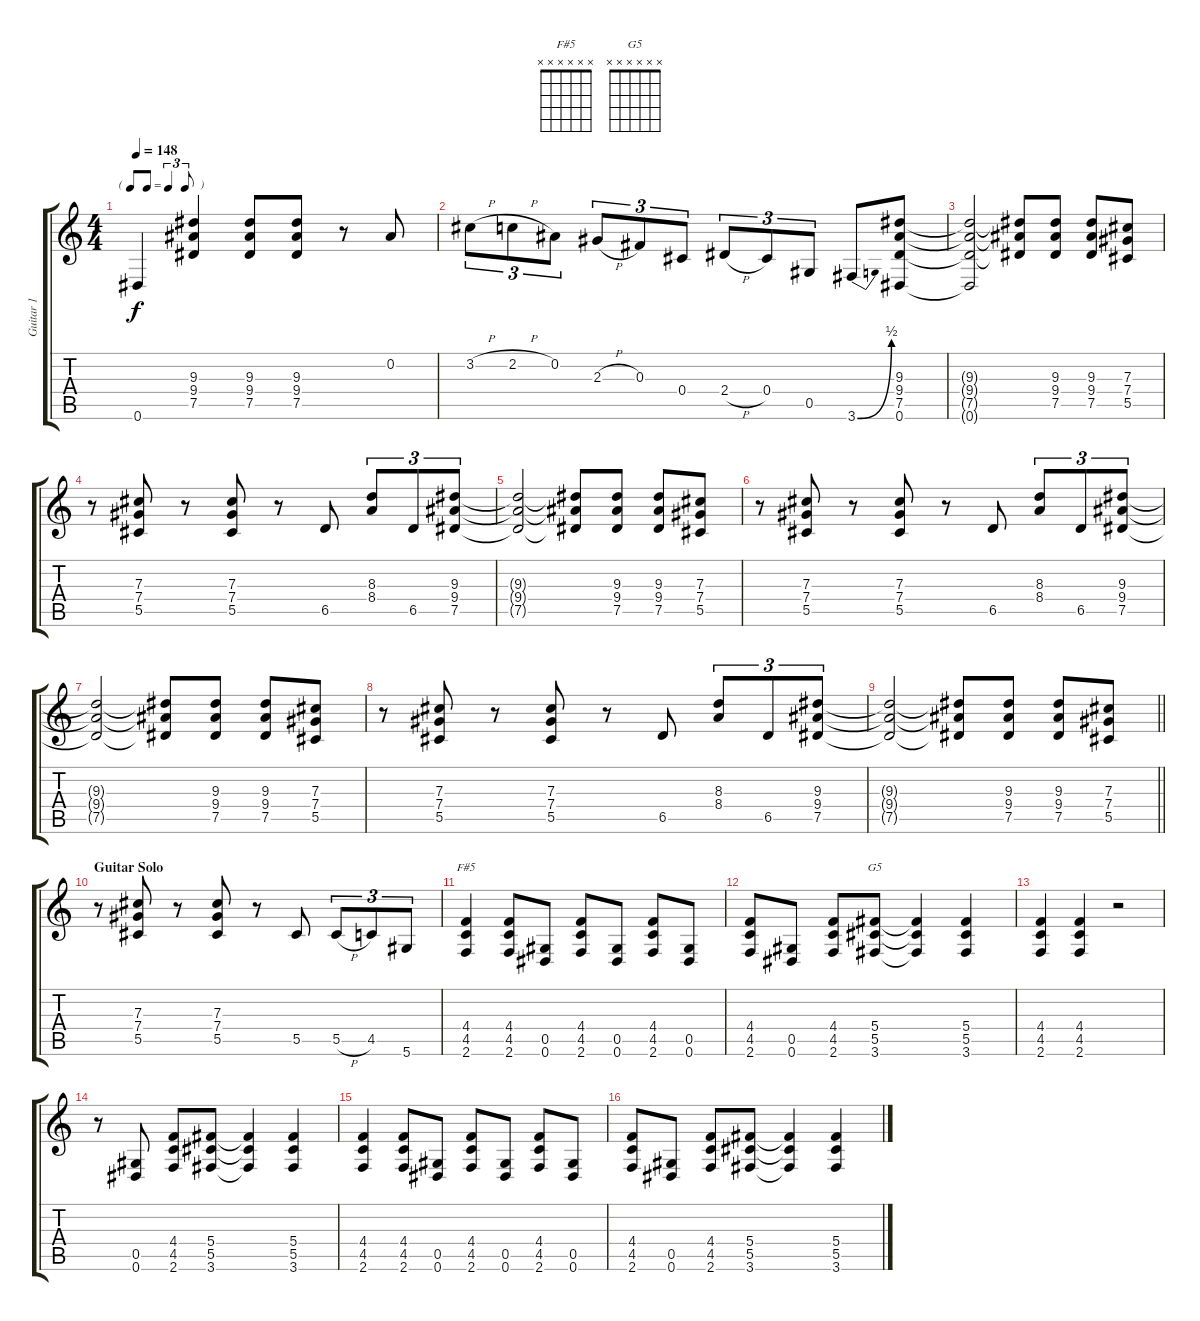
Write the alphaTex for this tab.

\track ("Guitar 1" "Guitar 1") {instrument overdrivenguitar}
\staff {score tabs}
\tuning (Eb4 Bb3 Gb3 Db3 Ab2 Eb2) {hide}
\chord ("F#5" x x x x x x)
\chord ("G5" x x x x x x)
\ts (4 4)
\tf triplet8th
\tempo 148
\clef g2
\ks c
0.6{t}.4{dy f} (9.3 9.4 7.5).4 (9.3 9.4 7.5).8 (9.3 9.4 7.5).8 r.8 0.2.8 |
3.2{h}.8{tu (3 2)} 2.2{h}.8{tu (3 2)} 0.2.8{tu (3 2)} 2.3{h}.8{tu (3 2)} 0.3.8{tu (3 2)} 0.4.8{tu (3 2)} 2.4{h}.8{tu (3 2)} 0.4.8{tu (3 2)} 0.5.8{tu (3 2)} 3.6{be (bend 0 0 60 2)}.8 (9.3 9.4 7.5 0.6).8 |
(9.3{t} 9.4{t} 7.5{t} 0.6{t}).2 (9.3{t} 9.4{t} 7.5{t}).8 (9.3 9.4 7.5).8 (9.3 9.4 7.5).8 (7.3 7.4 5.5).8 |
r.8 (7.3 7.4 5.5).8 r.8 (7.3 7.4 5.5).8 r.8 6.5.8 (8.3 8.4).8{tu (3 2)} 6.5.8{tu (3 2)} (9.3 9.4 7.5).8{tu (3 2)} |
(9.3{t} 9.4{t} 7.5{t}).2 (9.3{t} 9.4{t} 7.5{t}).8 (9.3 9.4 7.5).8 (9.3 9.4 7.5).8 (7.3 7.4 5.5).8 |
r.8 (7.3 7.4 5.5).8 r.8 (7.3 7.4 5.5).8 r.8 6.5.8 (8.3 8.4).8{tu (3 2)} 6.5.8{tu (3 2)} (9.3 9.4 7.5).8{tu (3 2)} |
(9.3{t} 9.4{t} 7.5{t}).2 (9.3{t} 9.4{t} 7.5{t}).8 (9.3 9.4 7.5).8 (9.3 9.4 7.5).8 (7.3 7.4 5.5).8 |
r.8 (7.3 7.4 5.5).8 r.8 (7.3 7.4 5.5).8 r.8 6.5.8 (8.3 8.4).8{tu (3 2)} 6.5.8{tu (3 2)} (9.3 9.4 7.5).8{tu (3 2)} |
\barLineRight lightlight
(9.3{t} 9.4{t} 7.5{t}).2 (9.3{t} 9.4{t} 7.5{t}).8 (9.3 9.4 7.5).8 (9.3 9.4 7.5).8 (7.3 7.4 5.5).8 |
\section ("" "Guitar Solo")
r.8 (7.3 7.4 5.5).8 r.8 (7.3 7.4 5.5).8 r.8 5.5.8 5.5{h}.8{tu (3 2)} 4.5.8{tu (3 2)} 5.6.8{tu (3 2)} |
(4.4 4.5 2.6).4{ch "F#5"} (4.4 4.5 2.6).8 (0.5 0.6).8 (4.4 4.5 2.6).8 (0.5 0.6).8 (4.4 4.5 2.6).8 (0.5 0.6).8 |
(4.4 4.5 2.6).8 (0.5 0.6).8 (4.4 4.5 2.6).8 (5.4 5.5 3.6).8{ch "G5"} (5.4{t} 5.5{t} 3.6{t}).4 (5.4 5.5 3.6).4 |
(4.4 4.5 2.6).4 (4.4 4.5 2.6).4 r.2 |
r.8 (0.5 0.6).8 (4.4 4.5 2.6).8 (5.4 5.5 3.6).8 (5.4{t} 5.5{t} 3.6{t}).4 (5.4 5.5 3.6).4 |
(4.4 4.5 2.6).4 (4.4 4.5 2.6).8 (0.5 0.6).8 (4.4 4.5 2.6).8 (0.5 0.6).8 (4.4 4.5 2.6).8 (0.5 0.6).8 |
(4.4 4.5 2.6).8 (0.5 0.6).8 (4.4 4.5 2.6).8 (5.4 5.5 3.6).8 (5.4{t} 5.5{t} 3.6{t}).4 (5.4 5.5 3.6).4
